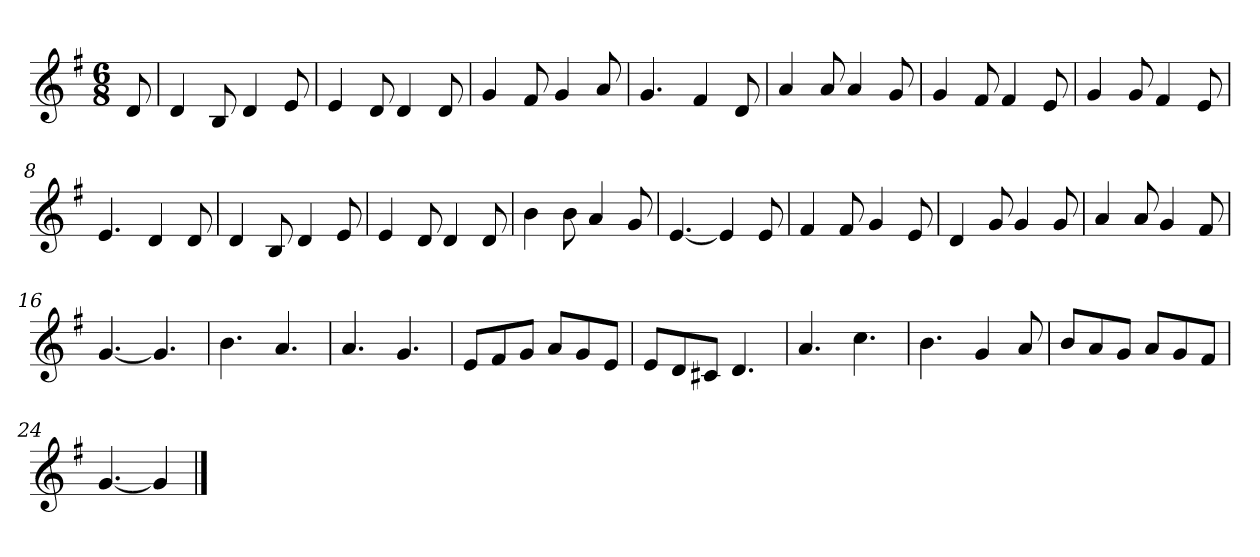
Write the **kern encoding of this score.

**kern
*part1
*staff1
*k[f#]
*M6/8
*MM120
=
8d
=1
4d
8B
4d
8e
=2
4e
8d
4d
8d
=3
4g
8f#
4g
8a
=4
4.g
4f#
8d
=5
4a
8a
4a
8g
=6
4g
8f#
4f#
8e
=7
4g
8g
4f#
8e
=8
4.e
4d
8d
=9
4d
8B
4d
8e
=10
4e
8d
4d
8d
=11
4b
8b
4a
8g
=12
[4.e
4e]
8e
=13
4f#
8f#
4g
8e
=14
4d
8g
4g
8g
=15
4a
8a
4g
8f#
=16
[4.g
4.g]
=17
4.b
4.a
=18
4.a
4.g
=19
8eL
8f#
8gJ
8aL
8g
8eJ
=20
8eL
8d
8c#XJ
4.d
=21
4.a
4.cc
=22
4.b
4g
8a
=23
8bL
8a
8gJ
8aL
8g
8f#J
=24
[4.g
4g]
==
*-
